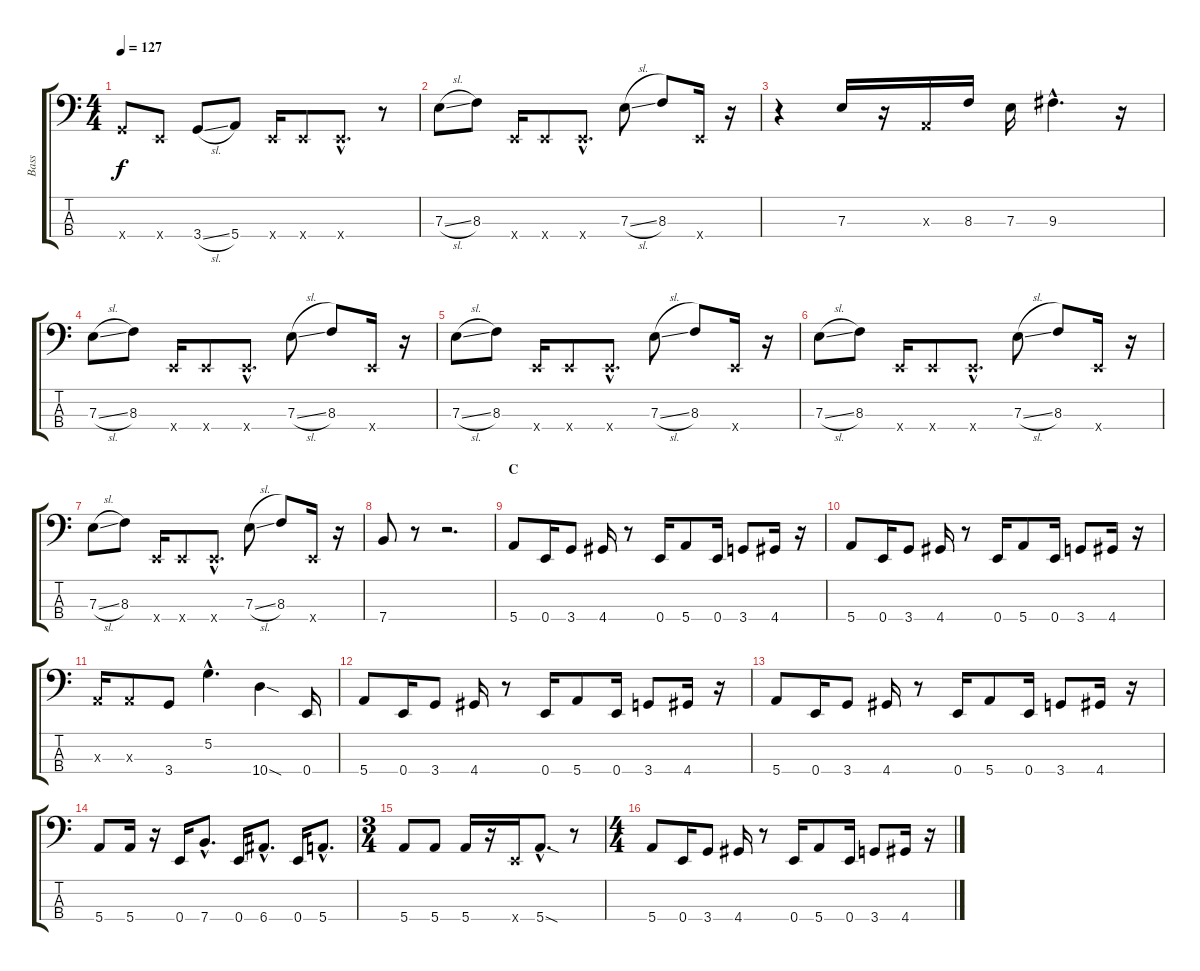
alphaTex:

\track ("Bass" "Bass") {instrument slapbass1}
\staff {score tabs}
\tuning (G2 D2 A1 E1) {hide}
\ts (4 4)
\tempo 127
\clef f4
\ks c
3.4{x}.8{dy f} 0.4{x}.8 3.4{sl}.8 5.4.8 0.4{x}.16 0.4{x}.8 0.4{hac x}.8{d} r.8 |
7.3{sl}.8 8.3.8 0.4{x}.16 0.4{x}.8 0.4{hac x}.8{d} 7.3{sl}.8 8.3.8 0.4{x}.16 r.16 |
r.4 7.3.16 r.16 0.3{x}.16 8.3.16 7.3.16 9.3{hac}.4{d} r.16 |
7.3{sl}.8 8.3.8 0.4{x}.16 0.4{x}.8 0.4{hac x}.8{d} 7.3{sl}.8 8.3.8 0.4{x}.16 r.16 |
7.3{sl}.8 8.3.8 0.4{x}.16 0.4{x}.8 0.4{hac x}.8{d} 7.3{sl}.8 8.3.8 0.4{x}.16 r.16 |
7.3{sl}.8 8.3.8 0.4{x}.16 0.4{x}.8 0.4{hac x}.8{d} 7.3{sl}.8 8.3.8 0.4{x}.16 r.16 |
7.3{sl}.8 8.3.8 0.4{x}.16 0.4{x}.8 0.4{hac x}.8{d} 7.3{sl}.8 8.3.8 0.4{x}.16 r.16 |
7.4.8 r.8 r.2{d} |
\section ("" "C")
5.4.8 0.4.16 3.4.8 4.4.16 r.8 0.4.16 5.4.8 0.4.16 3.4.8 4.4.16 r.16 |
5.4.8 0.4.16 3.4.8 4.4.16 r.8 0.4.16 5.4.8 0.4.16 3.4.8 4.4.16 r.16 |
0.3{x}.16 0.3{x}.8 3.4.8 5.2{hac}.4{d} 10.4{sod}.4 0.4.16 |
5.4.8 0.4.16 3.4.8 4.4.16 r.8 0.4.16 5.4.8 0.4.16 3.4.8 4.4.16 r.16 |
5.4.8 0.4.16 3.4.8 4.4.16 r.8 0.4.16 5.4.8 0.4.16 3.4.8 4.4.16 r.16 |
5.4.8 5.4.16 r.16 0.4.16 7.4{hac}.8{d} 0.4.16 6.4{hac}.8{d} 0.4.16 5.4{hac}.8{d} |
\ts (3 4)
5.4.8 5.4.8 5.4.16 r.16 0.4{x}.16 5.4{sod hac}.8{d} r.8 |
\ts (4 4)
5.4.8 0.4.16 3.4.8 4.4.16 r.8 0.4.16 5.4.8 0.4.16 3.4.8 4.4.16 r.16
